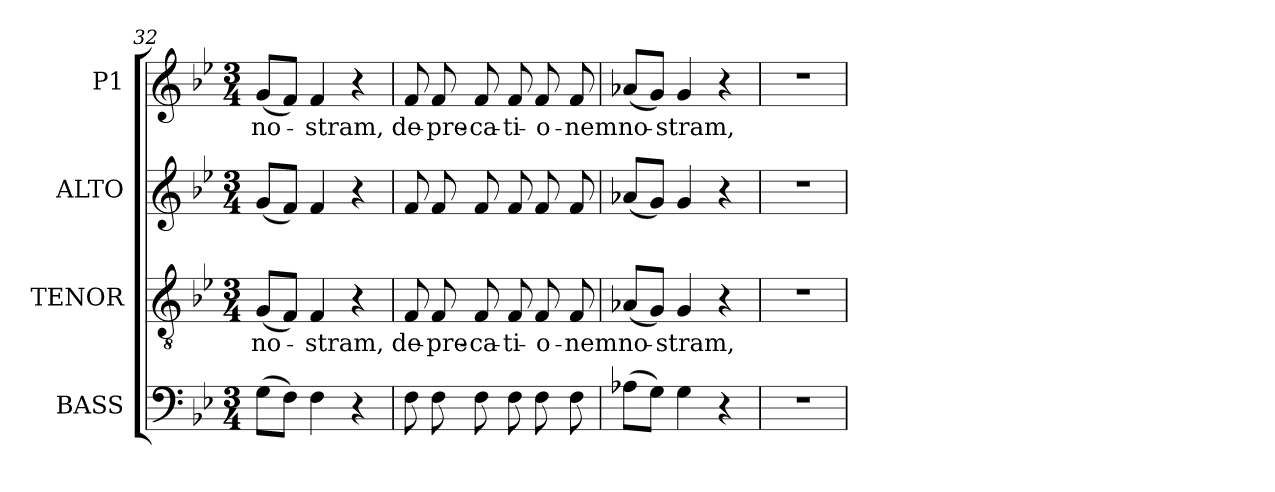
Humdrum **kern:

**kern	**kern	**text	**kern	**kern	**text
*part4	*part3	*part3	*part2	*part1	*part1
*staff4	*staff3	*staff3	*staff2	*staff1	*staff1
*I"BASS	*I"TENOR	*	*I"ALTO	*I"P1	*
*clefF4	*clefGv2	*	*clefG2	*clefG2	*
*	*ITrd7c12	*	*	*	*
*k[b-e-]	*k[b-e-]	*	*k[b-e-]	*k[b-e-]	*
*B-:	*B-:	*	*B-:	*B-:	*
*M3/4	*M3/4	*	*M3/4	*M3/4	*
=32	=32	=32	=32	=32	=32
!	!	!LO:LY:b:color=#000000	!	!	!
!	!	!	!	!	!LO:LY:b:color=#000000
(8Gi\L	(8GGi/L	no-	(8gi/L	(8gi/L	no-
8Fi\J)	8FFi/J)	.	8fi/J)	8fi/J)	.
!	!	!LO:LY:b:color=#000000	!	!	!
!	!	!	!	!	!LO:LY:b:color=#000000
4Fi\	4FFi/	-stram,	4fi/	4fi/	-stram,
4r	4r	.	4r	4r	.
=33	=33	=33	=33	=33	=33
!	!	!LO:LY:b:color=#000000	!	!	!
!	!	!	!	!	!LO:LY:b:color=#000000
8Fi\	8FFi/	de-	8fi/	8fi/	de-
!	!	!LO:LY:b:color=#000000	!	!	!
!	!	!	!	!	!LO:LY:b:color=#000000
8Fi\	8FFi/	-pre-	8fi/	8fi/	-pre-
!	!	!LO:LY:b:color=#000000	!	!	!
!	!	!	!	!	!LO:LY:b:color=#000000
8Fi\	8FFi/	-ca-	8fi/	8fi/	-ca-
!	!	!LO:LY:b:color=#000000	!	!	!
!	!	!	!	!	!LO:LY:b:color=#000000
8Fi\	8FFi/	-ti-	8fi/	8fi/	-ti-
!	!	!LO:LY:b:color=#000000	!	!	!
!	!	!	!	!	!LO:LY:b:color=#000000
8Fi\	8FFi/	-o-	8fi/	8fi/	-o-
!	!	!LO:LY:b:color=#000000	!	!	!
!	!	!	!	!	!LO:LY:b:color=#000000
8Fi\	8FFi/	-nem	8fi/	8fi/	-nem
!!LO:LB:g=z
=34	=34	=34	=34	=34	=34
!	!	!LO:LY:b:color=#000000	!	!	!
!	!	!	!	!	!LO:LY:b:color=#000000
(8A-Xi\L	(8AA-Xi/L	no-	(8a-Xi/L	(8a-Xi/L	no-
8Gi\J)	8GGi/J)	.	8gi/J)	8gi/J)	.
!	!	!LO:LY:b:color=#000000	!	!	!
!	!	!	!	!	!LO:LY:b:color=#000000
4Gi\	4GGi/	-stram,	4gi/	4gi/	-stram,
4r	4r	.	4r	4r	.
=35	=35	=35	=35	=35	=35
!LO:N:vis=1	!LO:N:vis=1	!	!LO:N:vis=1	!LO:N:vis=1	!
2.r	2.r	.	2.r	2.r	.
=	=	=	=	=	=
*-	*-	*-	*-	*-	*-
